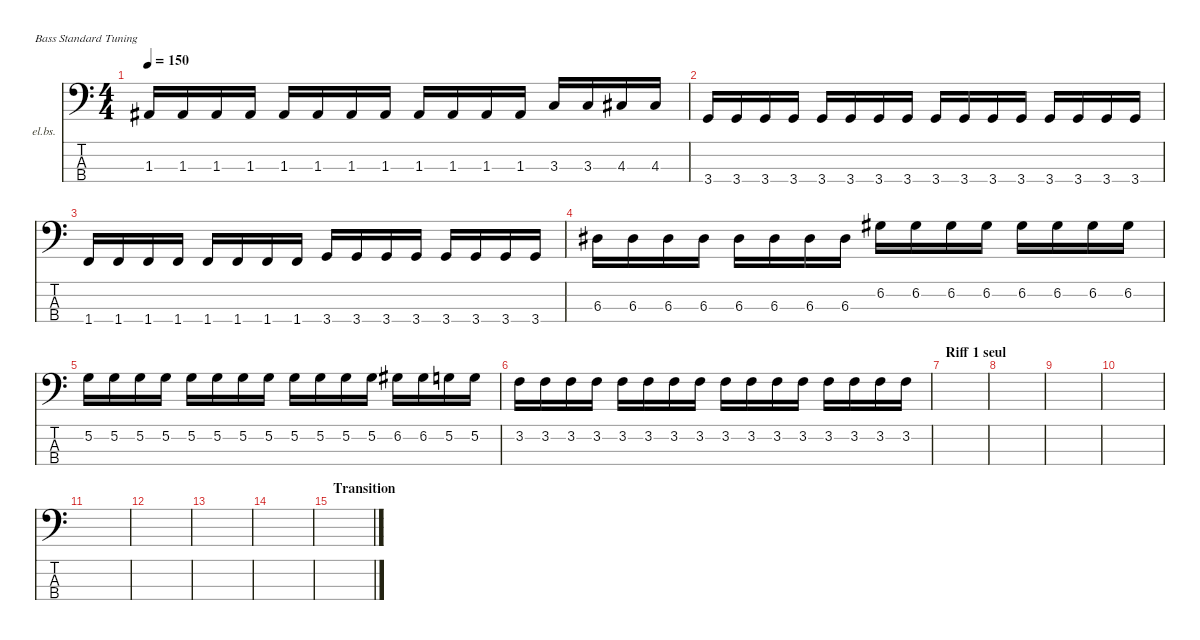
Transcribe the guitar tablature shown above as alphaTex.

\defaultSystemsLayout 4
\hideDynamics
\bracketExtendMode nobrackets
\firstSystemTrackNameOrientation horizontal
\otherSystemsTrackNameOrientation horizontal
\track ("Electric Bass" "el.bs.") {instrument electricbassfinger}
\staff {score tabs}
\tuning (G2 D2 A1 E1)
\ts (4 4)
\tempo 150
\clef f4
\ks c
1.3{acc #}.16{dy mf} 1.3{acc #}.16 1.3{acc #}.16 1.3{acc #}.16 1.3{acc #}.16 1.3{acc #}.16 1.3{acc #}.16 1.3{acc #}.16 1.3{acc #}.16 1.3{acc #}.16 1.3{acc #}.16 1.3{acc #}.16 3.3.16 3.3.16 4.3{acc #}.16 4.3{acc #}.16 |
3.4.16 3.4.16 3.4.16 3.4.16 3.4.16 3.4.16 3.4.16 3.4.16 3.4.16 3.4.16 3.4.16 3.4.16 3.4.16 3.4.16 3.4.16 3.4.16 |
1.4.16 1.4.16 1.4.16 1.4.16 1.4.16 1.4.16 1.4.16 1.4.16 3.4.16 3.4.16 3.4.16 3.4.16 3.4.16 3.4.16 3.4.16 3.4.16 |
6.3{acc #}.16 6.3{acc #}.16 6.3{acc #}.16 6.3{acc #}.16 6.3{acc #}.16 6.3{acc #}.16 6.3{acc #}.16 6.3{acc #}.16 6.2{acc #}.16 6.2{acc #}.16 6.2{acc #}.16 6.2{acc #}.16 6.2{acc #}.16 6.2{acc #}.16 6.2{acc #}.16 6.2{acc #}.16 |
5.2.16 5.2.16 5.2.16 5.2.16 5.2.16 5.2.16 5.2.16 5.2.16 5.2.16 5.2.16 5.2.16 5.2.16 6.2{acc #}.16 6.2{acc #}.16 5.2.16 5.2.16 |
3.2.16 3.2.16 3.2.16 3.2.16 3.2.16 3.2.16 3.2.16 3.2.16 3.2.16 3.2.16 3.2.16 3.2.16 3.2.16 3.2.16 3.2.16 3.2.16 |
\section ("" "Riff 1 seul")
|
|
|
|
|
|
|
|
\section ("" "Transition")
